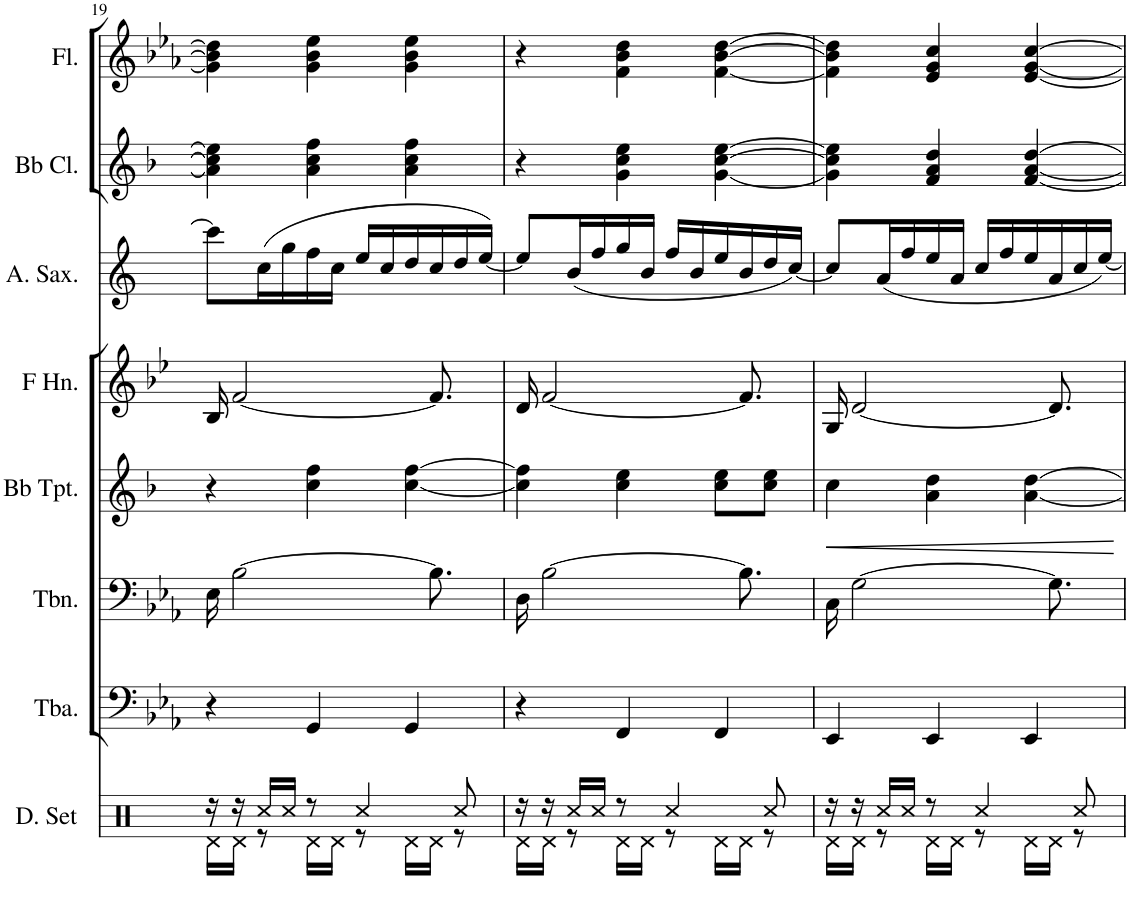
**kern	**kern	**kern	**kern	**dynam	**kern	**kern	**kern	**kern
*part8	*part7	*part6	*part5	*part5	*part4	*part3	*part2	*part1
*staff8	*staff7	*staff6	*staff5	*staff5	*staff4	*staff3	*staff2	*staff1
*I"Drumset	*I"Tuba	*I"Trombone	*I"Bb Trumpet	*	*I"Horn in F	*I"Alto Saxophone	*I"Bb Clarinet	*I"Flute
*I'D. Set	*I'Tba.	*I'Tbn.	*I'Bb Tpt.	*	*	*I'A. Sax.	*I'Bb Cl.	*I'Fl.
!!LO:PB:g=z
*clefX	*clefF4	*clefF4	*clefG2	*	*clefG2	*clefG2	*clefG2	*clefG2
*	*	*	*Trd1c2	*	*Trd4c7	*Trd5c9	*Trd1c2	*
*k[]	*k[b-e-a-]	*k[b-e-a-]	*k[b-]	*	*k[b-e-]	*k[]	*k[b-]	*k[b-e-a-]
*M6/8	*M6/8	*M6/8	*M6/8	*	*M6/8	*M6/8	*M6/8	*M6/8
=19	=19	=19	=19	=19	=19	=19	=19	=19
*^	*	*	*	*	*	*	*	*
16r	16Rd\LL	4r	16E-\	4r	.	16B-/	8ccc\L]	4a\] 4cc\] 4ee\]	4g\] 4b-\] 4dd\]
16r	16Rd\JJ	.	[2B-\	.	.	[2f/	.	.	.
16Rcc/LL	8r	.	.	.	.	.	(>16cc\L	.	.
16Rcc/JJ	.	.	.	.	.	.	16gg\	.	.
8r	16Rd\LL	4GG/	.	4cc\ 4ff\	.	.	16ff\	4a\ 4cc\ 4ff\	4g\ 4b-\ 4ee-\
.	16Rd\JJ	.	.	.	.	.	16cc\JJ	.	.
4Rcc/	8r	.	.	.	.	.	16ee/LL	.	.
.	.	.	.	.	.	.	16cc/	.	.
.	16Rd\LL	4GG/	.	[4cc\ [4ff\	.	.	16dd/	4a\ 4cc\ 4ff\	4g\ 4b-\ 4ee-\
.	16Rd\JJ	.	8.B-\]	.	.	8.f/]	16cc/	.	.
8Rcc/	8r	.	.	.	.	.	16dd/	.	.
.	.	.	.	.	.	.	[16ee/JJ)	.	.
=20	=20	=20	=20	=20	=20	=20	=20	=20	=20
16r	16Rd\LL	4r	16D\	4cc\] 4ff\]	.	16d/	8ee/L]	4r	4r
16r	16Rd\JJ	.	[2B-\	.	.	[2f/	.	.	.
16Rcc/LL	8r	.	.	.	.	.	(<16b/L	.	.
16Rcc/JJ	.	.	.	.	.	.	16ff/	.	.
8r	16Rd\LL	4FF/	.	4cc\ 4ee\	.	.	16gg/	4g\ 4cc\ 4ee\	4f\ 4b-\ 4dd\
.	16Rd\JJ	.	.	.	.	.	16b/JJ	.	.
4Rcc/	8r	.	.	.	.	.	16ff/LL	.	.
.	.	.	.	.	.	.	16b/	.	.
.	16Rd\LL	4FF/	.	8cc\ 8ee\L	.	.	16ee/	[4g\ [4cc\ [4ee\	[4f\ [4b-\ [4dd\
.	16Rd\JJ	.	8.B-\]	.	.	8.f/]	16b/	.	.
8Rcc/	8r	.	.	8cc\ 8ee\J	.	.	16dd/	.	.
.	.	.	.	.	.	.	[16cc/JJ)	.	.
=21	=21	=21	=21	=21	=21	=21	=21	=21	=21
!	!	!	!	!	!LO:HP:b	!	!	!	!
16r	16Rd\LL	4EE-/	16C\	4cc\	<	16G/	8cc/L]	4g\] 4cc\] 4ee\]	4f\] 4b-\] 4dd\]
16r	16Rd\JJ	.	[2G\	.	.	[2d/	.	.	.
16Rcc/LL	8r	.	.	.	.	.	(<16a/L	.	.
16Rcc/JJ	.	.	.	.	.	.	16ff/	.	.
8r	16Rd\LL	4EE-/	.	4a\ 4dd\	.	.	16ee/	4f/ 4a/ 4dd/	4e-/ 4g/ 4cc/
.	16Rd\JJ	.	.	.	.	.	16a/JJ	.	.
4Rcc/	8r	.	.	.	.	.	16cc/LL	.	.
.	.	.	.	.	.	.	16ff/	.	.
.	16Rd\LL	4EE-/	.	[4a\ [4dd\	.	.	16ee/	[4f/ [4a/ [4dd/	[4e-/ [4g/ [4cc/
.	16Rd\JJ	.	8.G\]	.	.	8.d/]	16a/	.	.
8Rcc/	8r	.	.	.	.	.	16cc/	.	.
.	.	.	.	.	.	.	[16ee/JJ)	.	.
*v	*v	*	*	*	*	*	*	*	*
.	.	.	.	[	.	.	.	.
=	=	=	=	=	=	=	=	=
*-	*-	*-	*-	*-	*-	*-	*-	*-
